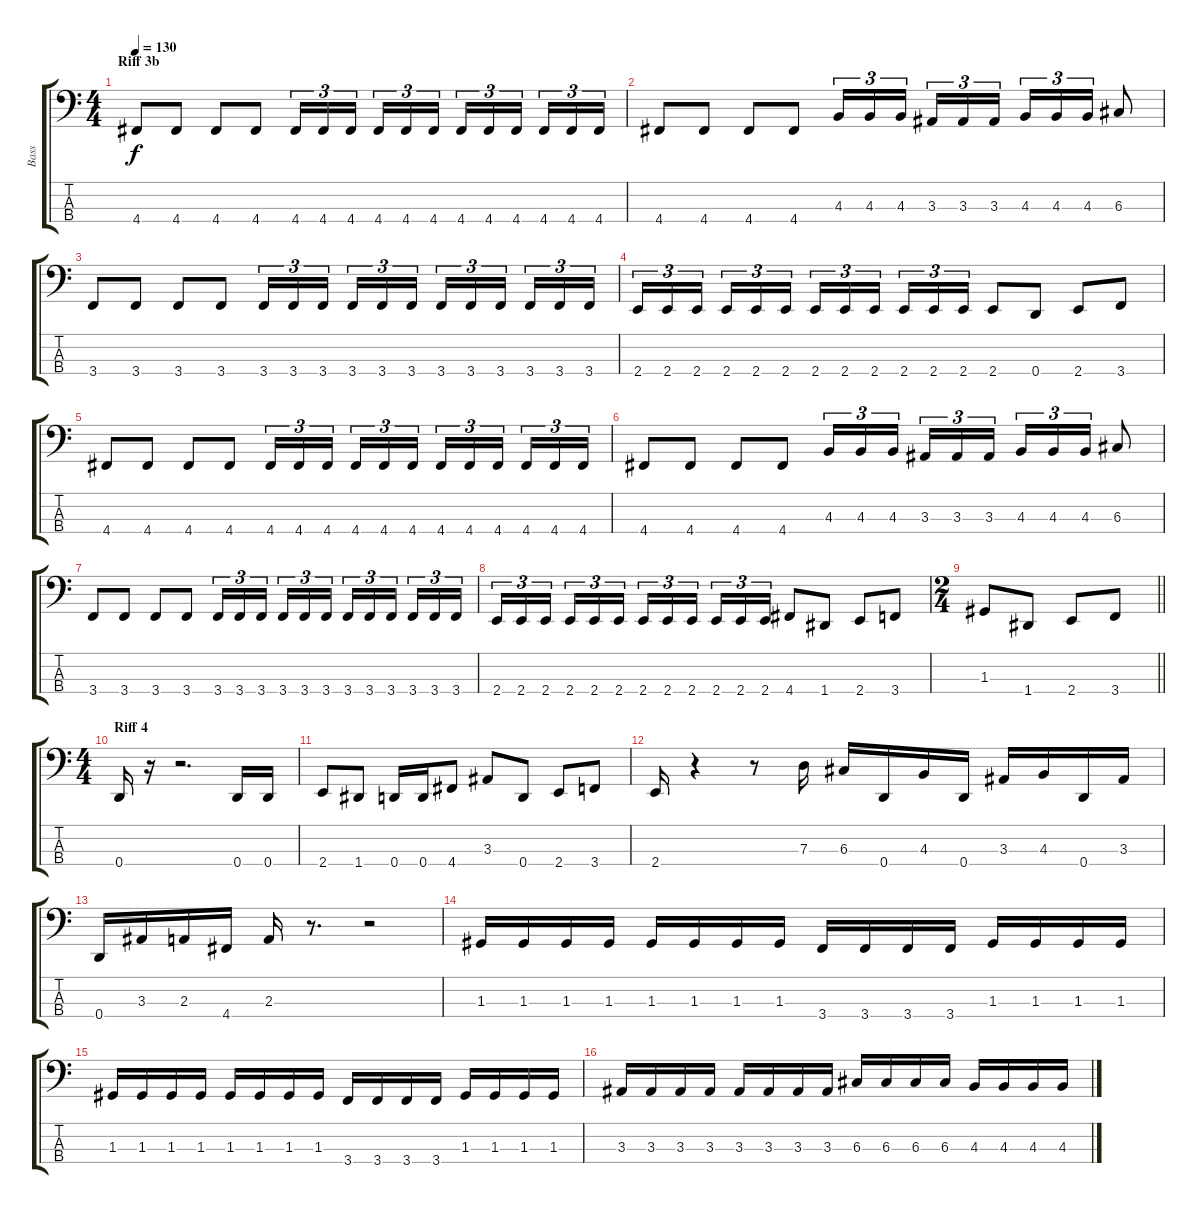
\track ("Bass" "Bass") {instrument electricbassfinger}
\staff {score tabs}
\tuning (F2 C2 G1 D1) {hide}
\ts (4 4)
\section ("" "Riff 3b")
\tempo 130
\clef f4
\ks c
4.4.8{dy f} 4.4.8 4.4.8 4.4.8 4.4.16{tu (3 2)} 4.4.16{tu (3 2)} 4.4.16{tu (3 2) beam splitsecondary} 4.4.16{tu (3 2)} 4.4.16{tu (3 2)} 4.4.16{tu (3 2)} 4.4.16{tu (3 2)} 4.4.16{tu (3 2)} 4.4.16{tu (3 2) beam splitsecondary} 4.4.16{tu (3 2)} 4.4.16{tu (3 2)} 4.4.16{tu (3 2)} |
4.4.8 4.4.8 4.4.8 4.4.8 4.3.16{tu (3 2)} 4.3.16{tu (3 2)} 4.3.16{tu (3 2) beam splitsecondary} 3.3.16{tu (3 2)} 3.3.16{tu (3 2)} 3.3.16{tu (3 2)} 4.3.16{tu (3 2)} 4.3.16{tu (3 2)} 4.3.16{tu (3 2)} 6.3.8 |
3.4.8 3.4.8 3.4.8 3.4.8 3.4.16{tu (3 2)} 3.4.16{tu (3 2)} 3.4.16{tu (3 2) beam splitsecondary} 3.4.16{tu (3 2)} 3.4.16{tu (3 2)} 3.4.16{tu (3 2)} 3.4.16{tu (3 2)} 3.4.16{tu (3 2)} 3.4.16{tu (3 2) beam splitsecondary} 3.4.16{tu (3 2)} 3.4.16{tu (3 2)} 3.4.16{tu (3 2)} |
2.4.16{tu (3 2)} 2.4.16{tu (3 2)} 2.4.16{tu (3 2) beam splitsecondary} 2.4.16{tu (3 2)} 2.4.16{tu (3 2)} 2.4.16{tu (3 2)} 2.4.16{tu (3 2)} 2.4.16{tu (3 2)} 2.4.16{tu (3 2) beam splitsecondary} 2.4.16{tu (3 2)} 2.4.16{tu (3 2)} 2.4.16{tu (3 2)} 2.4.8 0.4.8 2.4.8 3.4.8 |
4.4.8 4.4.8 4.4.8 4.4.8 4.4.16{tu (3 2)} 4.4.16{tu (3 2)} 4.4.16{tu (3 2) beam splitsecondary} 4.4.16{tu (3 2)} 4.4.16{tu (3 2)} 4.4.16{tu (3 2)} 4.4.16{tu (3 2)} 4.4.16{tu (3 2)} 4.4.16{tu (3 2) beam splitsecondary} 4.4.16{tu (3 2)} 4.4.16{tu (3 2)} 4.4.16{tu (3 2)} |
4.4.8 4.4.8 4.4.8 4.4.8 4.3.16{tu (3 2)} 4.3.16{tu (3 2)} 4.3.16{tu (3 2) beam splitsecondary} 3.3.16{tu (3 2)} 3.3.16{tu (3 2)} 3.3.16{tu (3 2)} 4.3.16{tu (3 2)} 4.3.16{tu (3 2)} 4.3.16{tu (3 2)} 6.3.8 |
3.4.8 3.4.8 3.4.8 3.4.8 3.4.16{tu (3 2)} 3.4.16{tu (3 2)} 3.4.16{tu (3 2) beam splitsecondary} 3.4.16{tu (3 2)} 3.4.16{tu (3 2)} 3.4.16{tu (3 2)} 3.4.16{tu (3 2)} 3.4.16{tu (3 2)} 3.4.16{tu (3 2) beam splitsecondary} 3.4.16{tu (3 2)} 3.4.16{tu (3 2)} 3.4.16{tu (3 2)} |
2.4.16{tu (3 2)} 2.4.16{tu (3 2)} 2.4.16{tu (3 2) beam splitsecondary} 2.4.16{tu (3 2)} 2.4.16{tu (3 2)} 2.4.16{tu (3 2)} 2.4.16{tu (3 2)} 2.4.16{tu (3 2)} 2.4.16{tu (3 2) beam splitsecondary} 2.4.16{tu (3 2)} 2.4.16{tu (3 2)} 2.4.16{tu (3 2)} 4.4.8 1.4.8 2.4.8 3.4.8 |
\ts (2 4)
\barLineRight lightlight
1.3.8 1.4.8 2.4.8 3.4.8 |
\ts (4 4)
\section ("" "Riff 4")
0.4.16 r.16 r.2{d} 0.4.16 0.4.16 |
2.4.8 1.4.8 0.4.16 0.4.16 4.4.8 3.3.8 0.4.8 2.4.8 3.4.8 |
2.4.16 r.4 r.8 7.3.16 6.3.16 0.4.16 4.3.16 0.4.16 3.3.16 4.3.16 0.4.16 3.3.16 |
0.4.16 3.3.16 2.3.16 4.4.16 2.3.16 r.8{d} r.2 |
1.3.16 1.3.16 1.3.16 1.3.16 1.3.16 1.3.16 1.3.16 1.3.16 3.4.16 3.4.16 3.4.16 3.4.16 1.3.16 1.3.16 1.3.16 1.3.16 |
1.3.16 1.3.16 1.3.16 1.3.16 1.3.16 1.3.16 1.3.16 1.3.16 3.4.16 3.4.16 3.4.16 3.4.16 1.3.16 1.3.16 1.3.16 1.3.16 |
3.3.16 3.3.16 3.3.16 3.3.16 3.3.16 3.3.16 3.3.16 3.3.16 6.3.16 6.3.16 6.3.16 6.3.16 4.3.16 4.3.16 4.3.16 4.3.16
